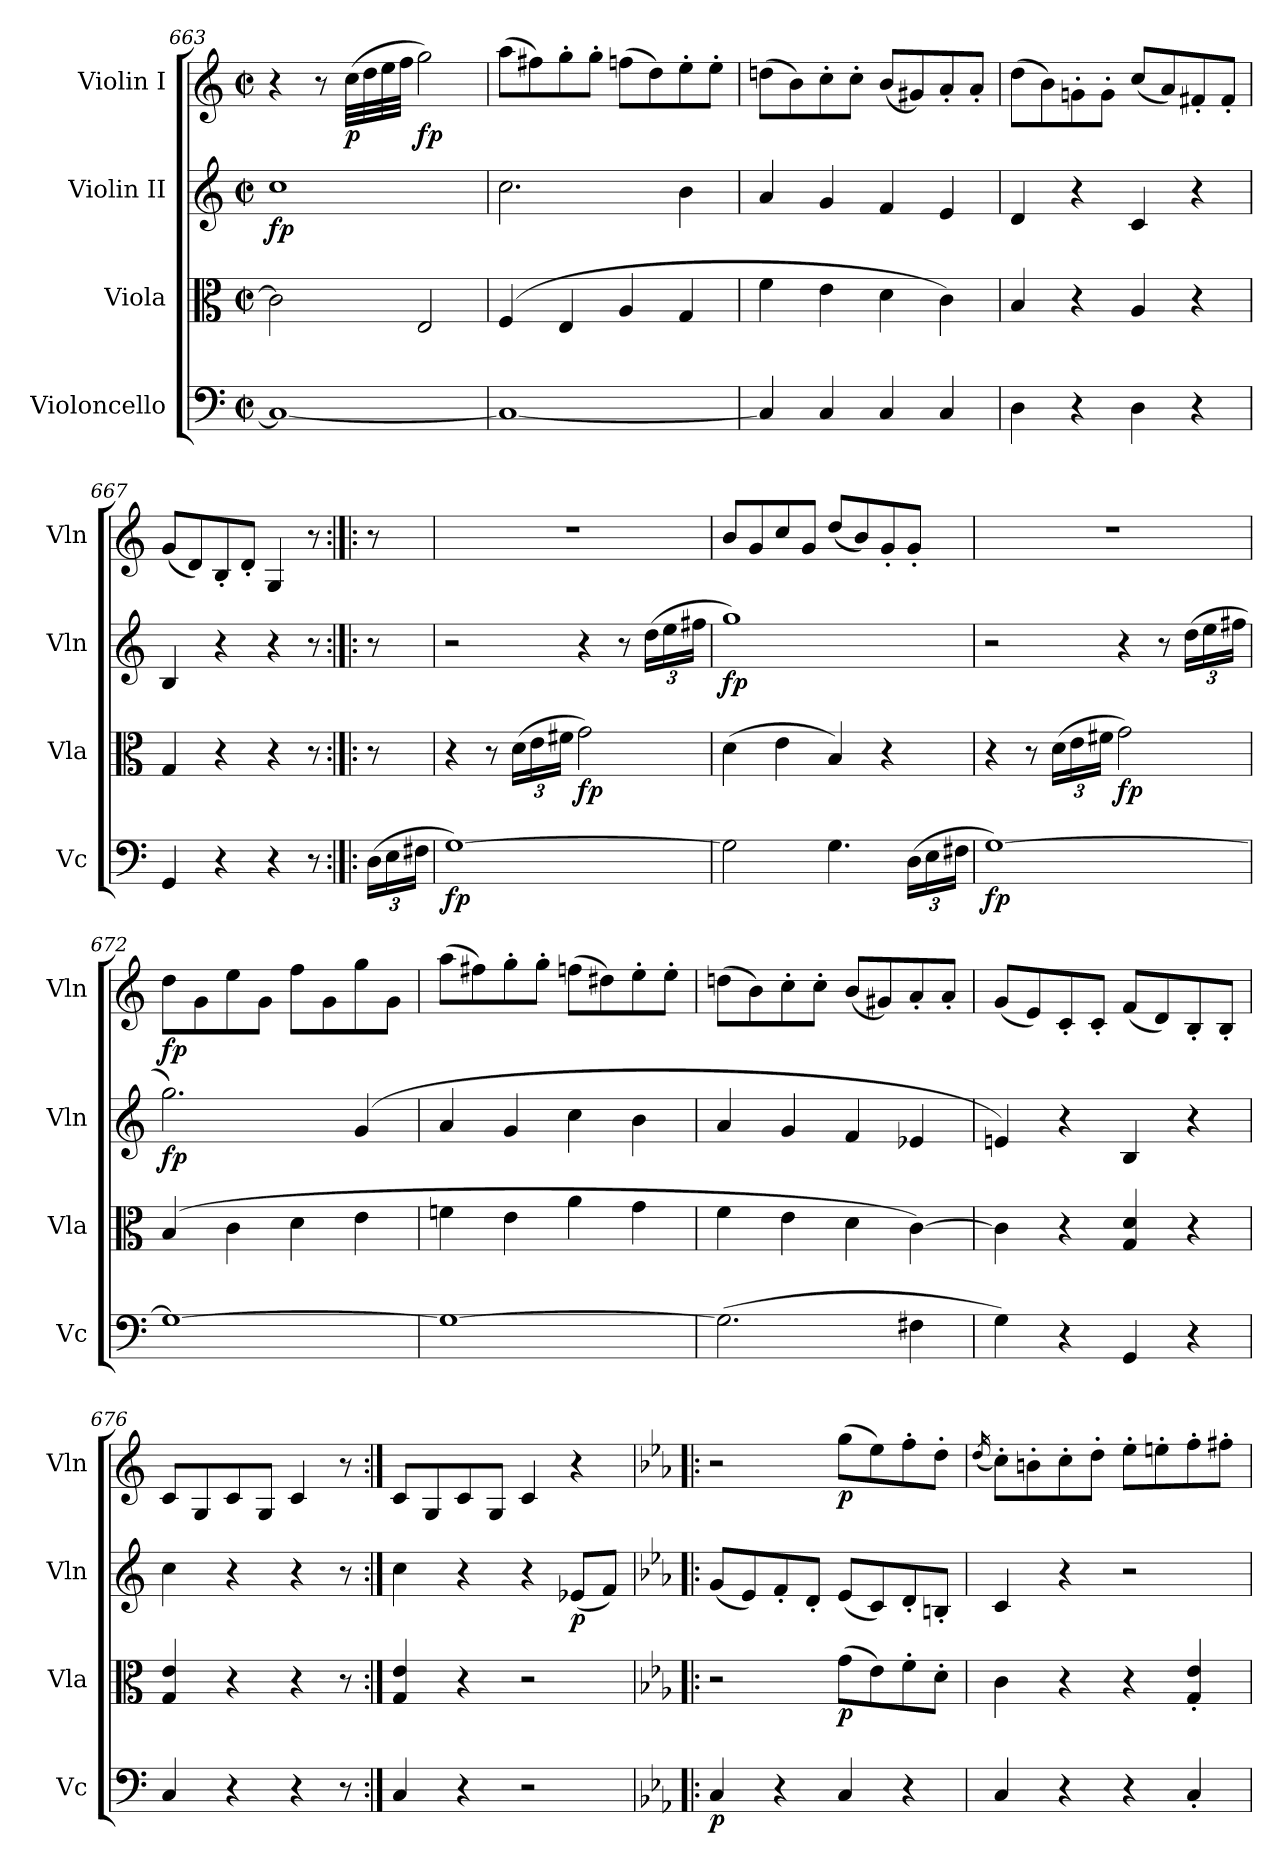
**kern	**dynam	**kern	**dynam	**kern	**dynam	**kern	**dynam
*part4	*part4	*part3	*part3	*part2	*part2	*part1	*part1
*staff4	*staff4	*staff3	*staff3	*staff2	*staff2	*staff1	*staff1
*I"Violoncello	*	*I"Viola	*	*I"Violin II	*	*I"Violin I	*
*I'Vc	*	*I'Vla	*	*I'Vln	*	*I'Vln	*
*clefF4	*	*clefC3	*	*clefG2	*	*clefG2	*
*k[]	*	*k[]	*	*k[]	*	*k[]	*
*M2/2	*	*M2/2	*	*M2/2	*	*M2/2	*
*met(c|)	*	*met(c|)	*	*met(c|)	*	*met(c|)	*
=663	=663	=663	=663	=663	=663	=663	=663
!	!	!	!	!	!LO:DY:b	!	!
1C_	.	2c\]	.	1cc	fp	4r	.
.	.	.	.	.	.	8r	.
!	!	!	!	!	!	!	!LO:DY:b
.	.	.	.	.	.	(32cc\LLL	p
.	.	.	.	.	.	32dd\	.
.	.	.	.	.	.	32ee\	.
.	.	.	.	.	.	32ff\JJJ	.
!	!	!	!	!	!	!	!LO:DY:b
.	.	2E/	.	.	.	2gg\)	fp
=664	=664	=664	=664	=664	=664	=664	=664
1C_	.	(4F/	.	2.cc\	.	(8aa\L	.
.	.	.	.	.	.	8ff#X\)	.
.	.	4E/	.	.	.	8gg'\	.
.	.	.	.	.	.	8gg'\J	.
.	.	4A/	.	.	.	(8ffn\L	.
.	.	.	.	.	.	8dd\)	.
.	.	4G/	.	4b\	.	8ee'\	.
.	.	.	.	.	.	8ee'\J	.
!!LO:LB:g=z
=665	=665	=665	=665	=665	=665	=665	=665
4C/]	.	4f\	.	4a/	.	(8ddn\L	.
.	.	.	.	.	.	8b\)	.
4C/	.	4e\	.	4g/	.	8cc'\	.
.	.	.	.	.	.	8cc'\J	.
4C/	.	4d\	.	4f/	.	(8b/L	.
.	.	.	.	.	.	8g#X/)	.
4C/	.	4c\)	.	4e/	.	8a'/	.
.	.	.	.	.	.	8a'/J	.
=666	=666	=666	=666	=666	=666	=666	=666
4D\	.	4B/	.	4d/	.	(8dd\L	.
.	.	.	.	.	.	8b\)	.
4r	.	4r	.	4r	.	8gn'\	.
.	.	.	.	.	.	8g'\J	.
4D\	.	4A/	.	4c/	.	(8cc/L	.
.	.	.	.	.	.	8a/)	.
4r	.	4r	.	4r	.	8f#X'/	.
.	.	.	.	.	.	8f#'/J	.
=667	=667	=667	=667	=667	=667	=667	=667
4GG/	.	4G/	.	4B/	.	(8g/L	.
.	.	.	.	.	.	8d/)	.
4r	.	4r	.	4r	.	8B'/	.
.	.	.	.	.	.	8d'/J	.
4r	.	4r	.	4r	.	4G/	.
8r	.	8r	.	8r	.	8r	.
=668:|!|:	=668:|!|:	=668:|!|:	=668:|!|:	=668:|!|:	=668:|!|:	=668:|!|:	=668:|!|:
*Xbrackettup	*	*	*	*	*	*	*
(24D\LL	.	8r	.	8r	.	8r	.
24E\	.	.	.	.	.	.	.
24F#X\JJ	.	.	.	.	.	.	.
=669	=669	=669	=669	=669	=669	=669	=669
!	!LO:DY:b	!	!	!	!	!	!
[1G)	fp	4r	.	2r	.	1r	.
.	.	8r	.	.	.	.	.
*	*	*Xbrackettup	*	*	*	*	*
.	.	(24d\LL	.	.	.	.	.
.	.	24e\	.	.	.	.	.
.	.	24f#X\JJ	.	.	.	.	.
!	!	!	!LO:DY:b	!	!	!	!
.	.	2g\)	fp	4r	.	.	.
.	.	.	.	8r	.	.	.
*	*	*	*	*Xbrackettup	*	*	*
.	.	.	.	(24dd\LL	.	.	.
.	.	.	.	24ee\	.	.	.
.	.	.	.	24ff#X\JJ	.	.	.
!!LO:PB:g=z
=670	=670	=670	=670	=670	=670	=670	=670
!	!	!	!	!	!LO:DY:b	!	!
2G\]	.	(4d\	.	1gg)	fp	8b/L	.
.	.	.	.	.	.	8g/	.
.	.	4e\	.	.	.	8cc/	.
.	.	.	.	.	.	8g/J	.
4.G\	.	4B/)	.	.	.	(8dd/L	.
.	.	.	.	.	.	8b/)	.
.	.	4r	.	.	.	8g'/	.
(24D\LL	.	.	.	.	.	8g'/J	.
24E\	.	.	.	.	.	.	.
24F#X\JJ	.	.	.	.	.	.	.
=671	=671	=671	=671	=671	=671	=671	=671
!	!LO:DY:b	!	!	!	!	!	!
[1G)	fp	4r	.	2r	.	1r	.
.	.	8r	.	.	.	.	.
.	.	(24d\LL	.	.	.	.	.
.	.	24e\	.	.	.	.	.
.	.	24f#X\JJ	.	.	.	.	.
!	!	!	!LO:DY:b	!	!	!	!
.	.	2g\)	fp	4r	.	.	.
.	.	.	.	8r	.	.	.
.	.	.	.	(24dd\LL	.	.	.
.	.	.	.	24ee\	.	.	.
.	.	.	.	24ff#X\JJ	.	.	.
=672	=672	=672	=672	=672	=672	=672	=672
!	!	!	!	!	!LO:DY:b	!	!LO:DY:b
1G_	.	(4B/	.	2.gg\)	fp	8dd\L	fp
.	.	.	.	.	.	8g\	.
.	.	4c\	.	.	.	8ee\	.
.	.	.	.	.	.	8g\J	.
.	.	4d\	.	.	.	8ff\L	.
.	.	.	.	.	.	8g\	.
.	.	4e\	.	(4g/	.	8gg\	.
.	.	.	.	.	.	8g\J	.
=673	=673	=673	=673	=673	=673	=673	=673
1G_	.	4fn\	.	4a/	.	(8aa\L	.
.	.	.	.	.	.	8ff#X\)	.
.	.	4e\	.	4g/	.	8gg'\	.
.	.	.	.	.	.	8gg'\J	.
.	.	4a\	.	4cc\	.	(8ffn\L	.
.	.	.	.	.	.	8dd#X\)	.
.	.	4g\	.	4b\	.	8ee'\	.
.	.	.	.	.	.	8ee'\J	.
!!LO:LB:g=z
=674	=674	=674	=674	=674	=674	=674	=674
(2.G\]	.	4f\	.	4a/	.	(8ddn\L	.
.	.	.	.	.	.	8b\)	.
.	.	4e\	.	4g/	.	8cc'\	.
.	.	.	.	.	.	8cc'\J	.
.	.	4d\	.	4f/	.	(8b/L	.
.	.	.	.	.	.	8g#X/)	.
4F#X\	.	[4c\)	.	4e-X/	.	8a'/	.
.	.	.	.	.	.	8a'/J	.
=675	=675	=675	=675	=675	=675	=675	=675
4G\)	.	4c\]	.	4en/)	.	(8g/L	.
.	.	.	.	.	.	8e/)	.
4r	.	4r	.	4r	.	8c'/	.
.	.	.	.	.	.	8c'/J	.
4GG/	.	4G/ 4d/	.	4B/	.	(8f/L	.
.	.	.	.	.	.	8d/)	.
4r	.	4r	.	4r	.	8B'/	.
.	.	.	.	.	.	8B'/J	.
=676	=676	=676	=676	=676	=676	=676	=676
4C/	.	4G/ 4e/	.	4cc\	.	8c/L	.
.	.	.	.	.	.	8G/	.
4r	.	4r	.	4r	.	8c/	.
.	.	.	.	.	.	8G/J	.
4r	.	4r	.	4r	.	4c/	.
8r	.	8r	.	8r	.	8r	.
=677:|!	=677:|!	=677:|!	=677:|!	=677:|!	=677:|!	=677:|!	=677:|!
4C/	.	4G/ 4e/	.	4cc\	.	8c/L	.
.	.	.	.	.	.	8G/	.
4r	.	4r	.	4r	.	8c/	.
.	.	.	.	.	.	8G/J	.
2r	.	2r	.	4r	.	4c/	.
!	!	!	!	!	!LO:DY:b	!	!
.	.	.	.	(8e-X/L	p	4r	.
.	.	.	.	8f/J)	.	.	.
!!LO:LB:g=z
=678!|:	=678!|:	=678!|:	=678!|:	=678!|:	=678!|:	=678!|:	=678!|:
*k[b-e-a-]	*	*k[b-e-a-]	*	*k[b-e-a-]	*	*k[b-e-a-]	*
!	!LO:DY:b	!	!	!	!	!	!
4C/	p	2r	.	(8g/L	.	2r	.
.	.	.	.	8e-/)	.	.	.
4r	.	.	.	8f'/	.	.	.
.	.	.	.	8d'/J	.	.	.
!	!	!	!LO:DY:b	!	!	!	!LO:DY:b
4C/	.	(8g\L	p	(8e-/L	.	(8gg\L	p
.	.	8e-\)	.	8c/)	.	8ee-\)	.
4r	.	8f'\	.	8d'/	.	8ff'\	.
.	.	8d'\J	.	8Bn'/J	.	8dd'\J	.
=679	=679	=679	=679	=679	=679	=679	=679
.	.	.	.	.	.	(16qdd/	.
4C/	.	4c\	.	4c/	.	8cc'\L)	.
.	.	.	.	.	.	8bn'\	.
4r	.	4r	.	4r	.	8cc'\	.
.	.	.	.	.	.	8dd'\J	.
4r	.	4r	.	2r	.	8ee-'\L	.
.	.	.	.	.	.	8een'\	.
4C'/	.	4G/' 4e-/'	.	.	.	8ff'\	.
.	.	.	.	.	.	8ff#X'\J	.
=	=	=	=	=	=	=	=
*-	*-	*-	*-	*-	*-	*-	*-
